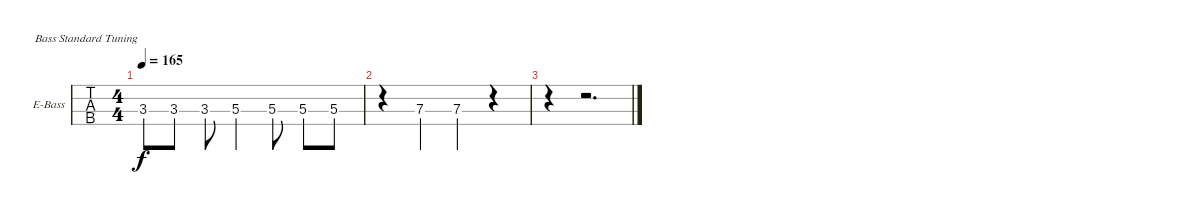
\bracketExtendMode groupsimilarinstruments
\firstSystemTrackNameOrientation horizontal
\otherSystemsTrackNameOrientation horizontal
\track ("Bass Cary" "E-Bass") {instrument slapbass1}
\staff {tabs}
\tuning (G2 D2 A1 E1)
\ts (4 4)
\tempo 165
\clef f4
\ks c
3.3{t}.8{dy f} 3.3.8 3.3.8 5.3.4 5.3.8 5.3.8 5.3.8 |
r.4 7.3.4 7.3.4 r.4 |
r.4 r.2{d}
